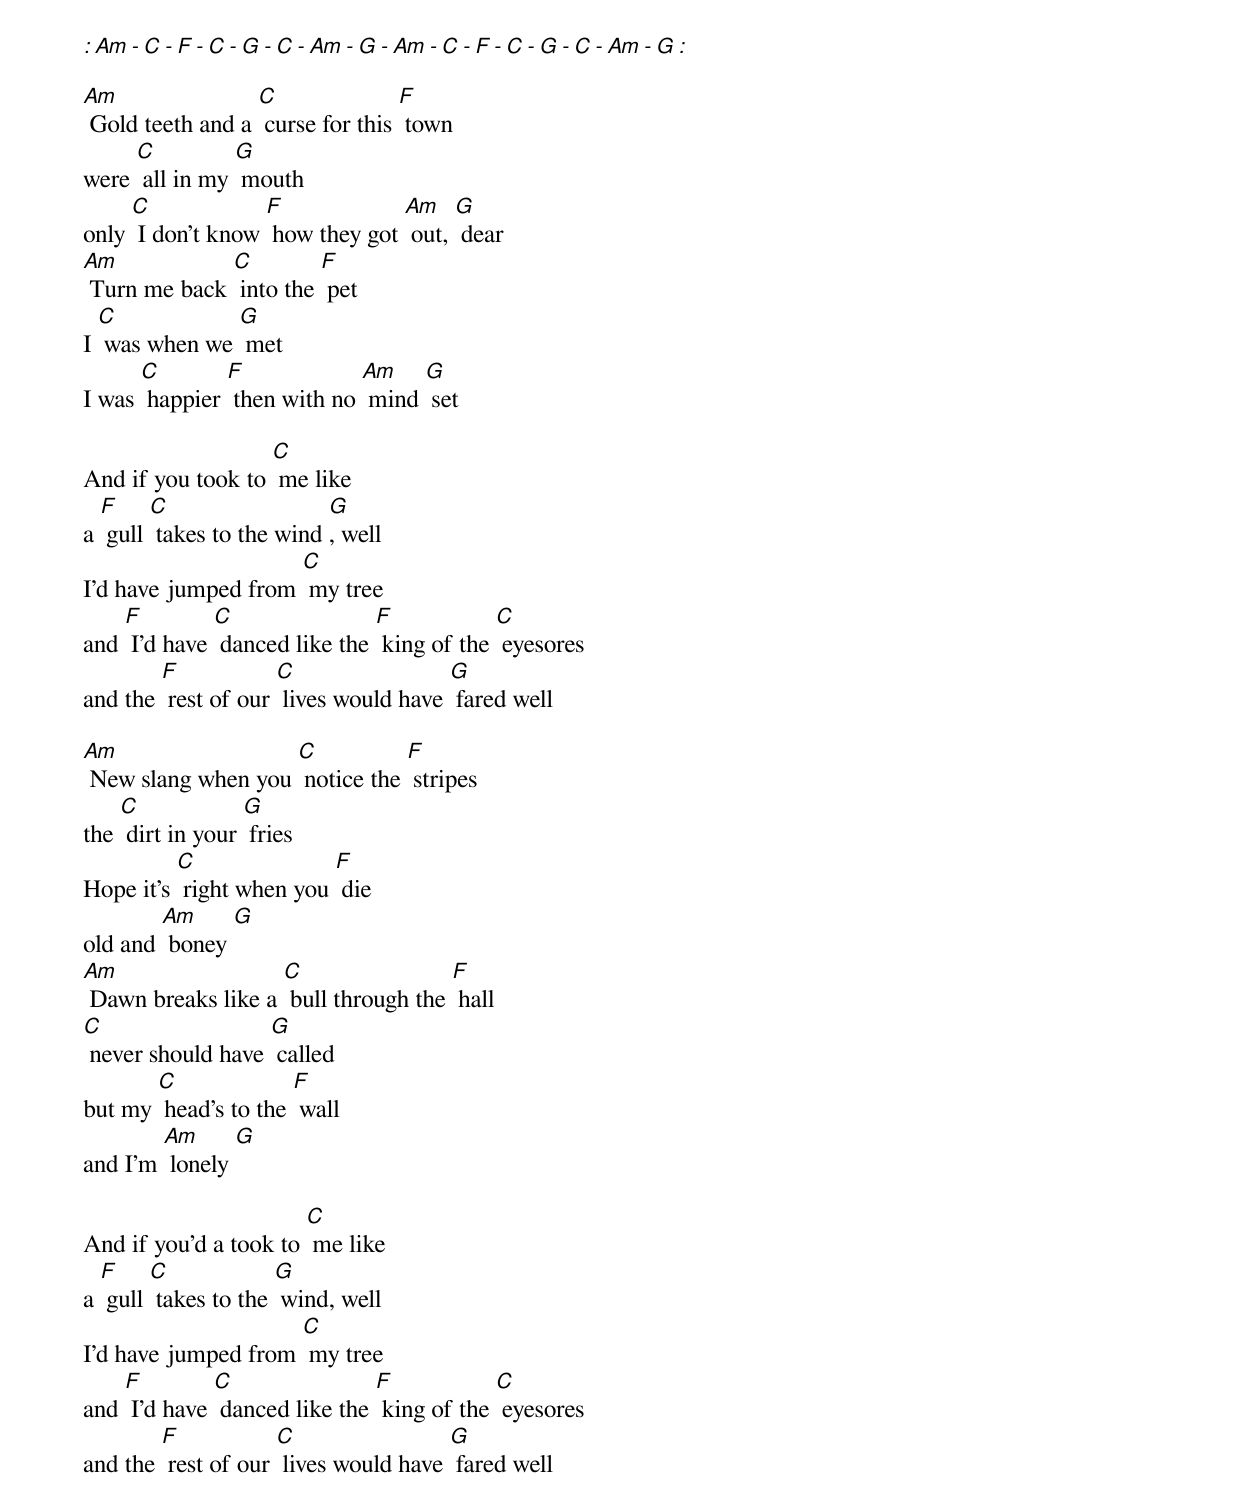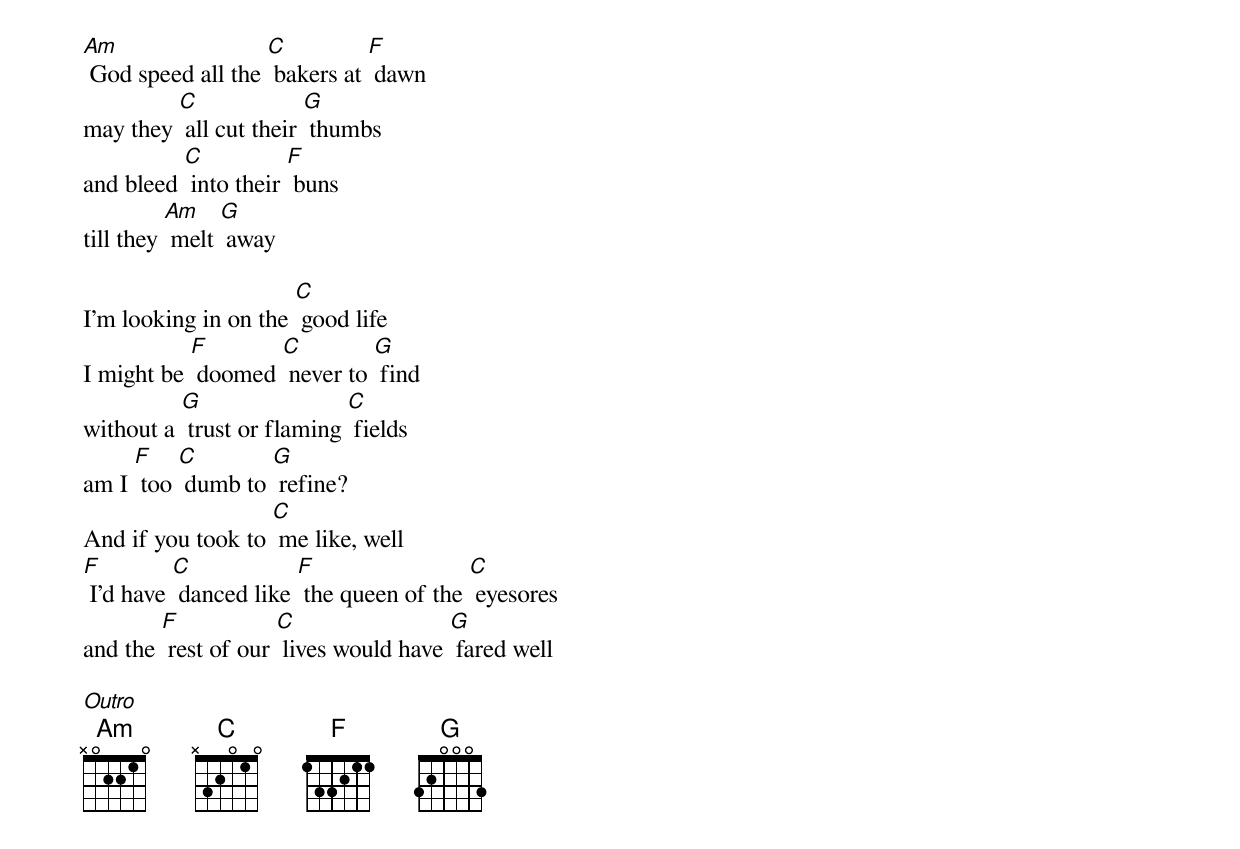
[: Am - C - F - C - G - C - Am - G - Am - C - F - C - G - C - Am - G :]

[Am] Gold teeth and a [C] curse for this [F] town
were [C] all in my [G] mouth
only [C] I don't know [F] how they got [Am] out, [G] dear
[Am] Turn me back [C] into the [F] pet
I [C] was when we [G] met
I was [C] happier [F] then with no [Am] mind [G] set

And if you took to [C] me like
a [F] gull [C] takes to the wind [G], well
I'd have jumped from [C] my tree
and [F] I'd have [C] danced like the [F] king of the [C] eyesores
and the [F] rest of our [C] lives would have [G] fared well

[Am] New slang when you [C] notice the [F] stripes
the [C] dirt in your [G] fries
Hope it's [C] right when you [F] die
old and [Am] boney [G]
[Am] Dawn breaks like a [C] bull through the [F] hall
[C] never should have [G] called
but my [C] head's to the [F] wall
and I'm [Am] lonely [G]

And if you'd a took to [C] me like
a [F] gull [C] takes to the [G] wind, well
I'd have jumped from [C] my tree
and [F] I'd have [C] danced like the [F] king of the [C] eyesores
and the [F] rest of our [C] lives would have [G] fared well

[Am] God speed all the [C] bakers at [F] dawn
may they [C] all cut their [G] thumbs
and bleed [C] into their [F] buns
till they [Am] melt [G] away

I'm looking in on the [C] good life
I might be [F] doomed [C] never to [G] find
without a [G] trust or flaming [C] fields
am I [F] too [C] dumb to [G] refine?
And if you took to [C] me like, well
[F] I'd have [C] danced like [F] the queen of the [C] eyesores
and the [F] rest of our [C] lives would have [G] fared well

[Outro]
